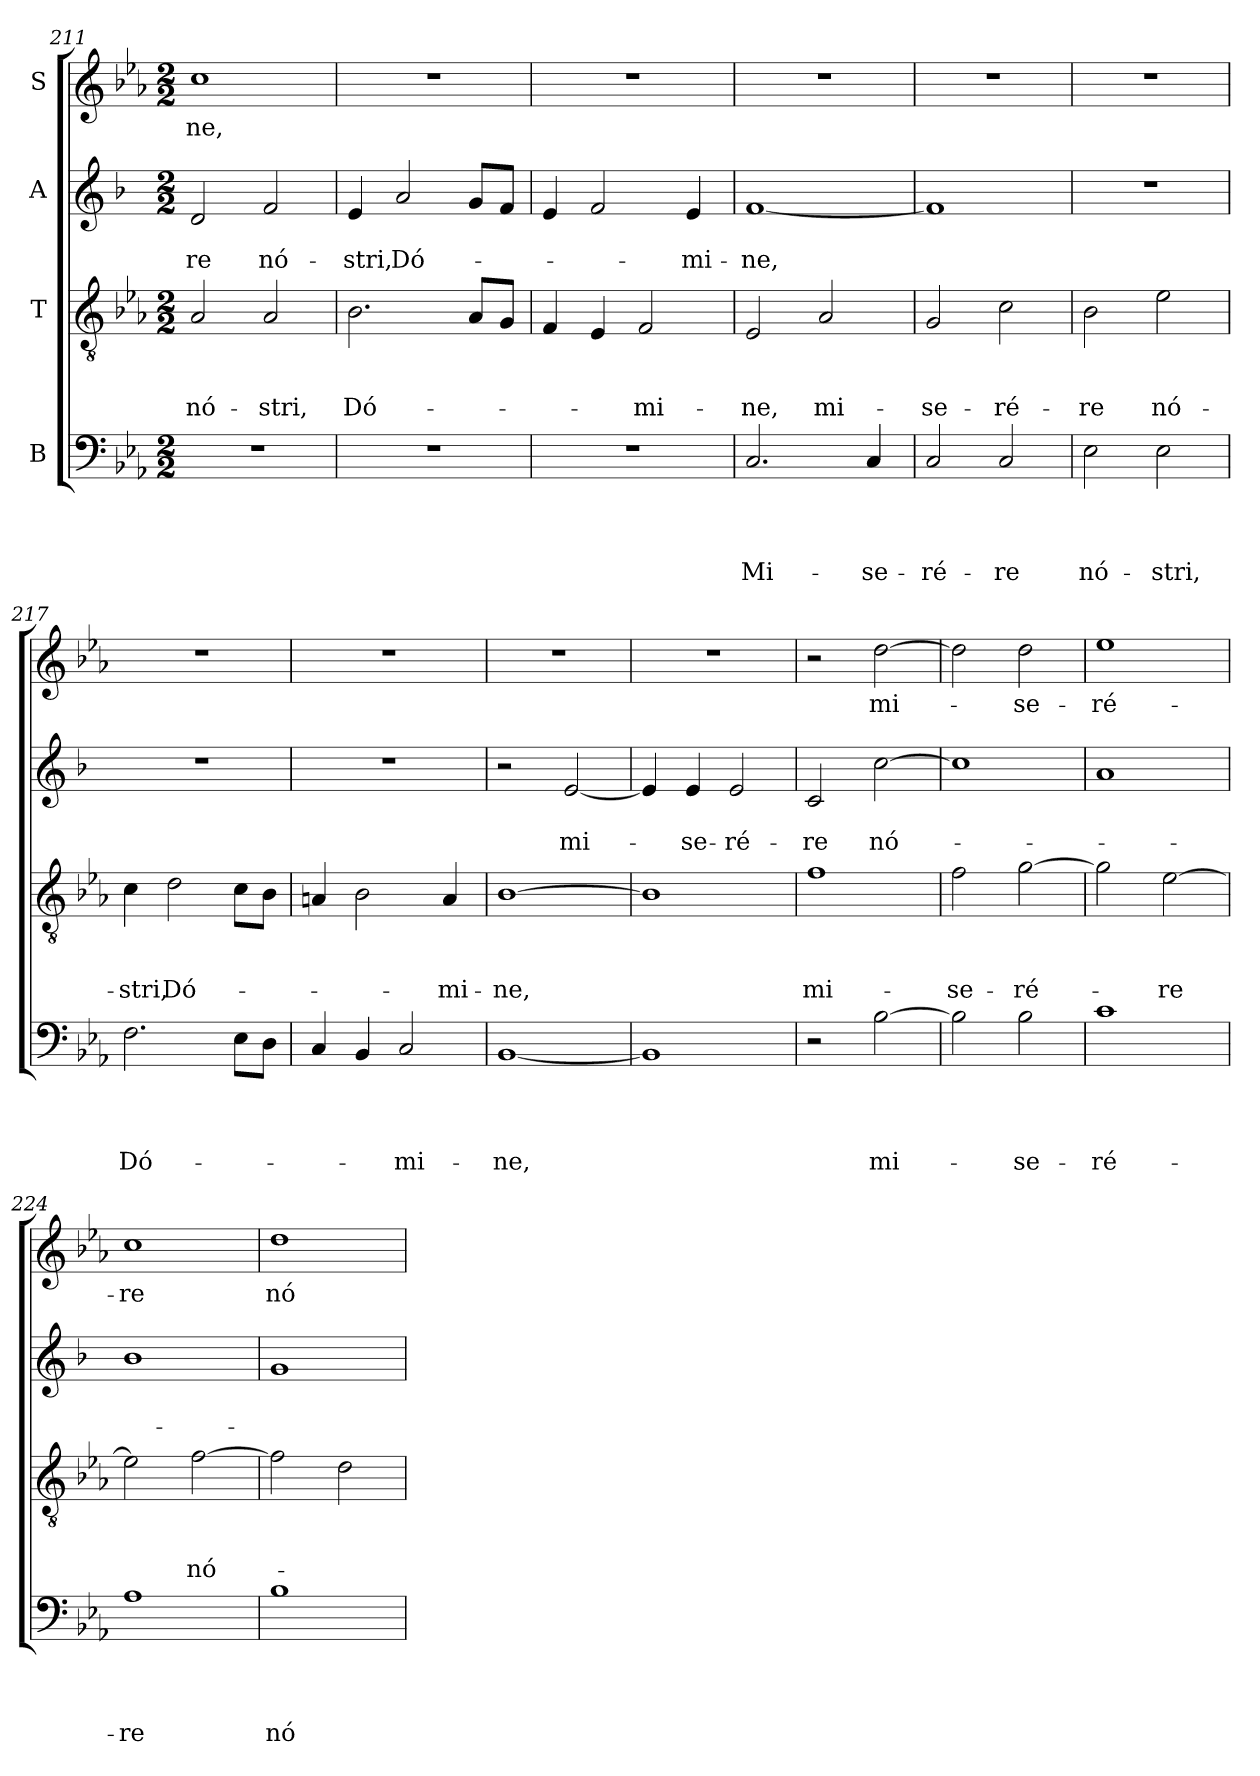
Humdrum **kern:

**kern	**text	**text	**text	**text	**kern	**text	**text	**text	**kern	**text	**text	**kern	**text
*part4	*part4	*part4	*part4	*part4	*part3	*part3	*part3	*part3	*part2	*part2	*part2	*part1	*part1
*staff4	*staff4	*staff4	*staff4	*staff4	*staff3	*staff3	*staff3	*staff3	*staff2	*staff2	*staff2	*staff1	*staff1
*I"B	*	*	*	*	*I"T	*	*	*	*I"A	*	*	*I"S	*
*clefF4	*	*	*	*	*clefGv2	*	*	*	*clefG2	*	*	*clefG2	*
*	*	*	*	*	*	*	*	*	*ITrd1c2	*	*	*	*
*k[b-e-a-]	*	*	*	*	*k[b-e-a-]	*	*	*	*k[b-e-a-]	*	*	*k[b-e-a-]	*
*E-:	*	*	*	*	*E-:	*	*	*	*E-:	*	*	*E-:	*
*M2/2	*	*	*	*	*M2/2	*	*	*	*M2/2	*	*	*M2/2	*
=211	=211	=211	=211	=211	=211	=211	=211	=211	=211	=211	=211	=211	=211
!	!	!	!	!	!	!	!	!LO:LY:b	!	!	!LO:LY:b	!	!LO:LY:b
1r	.	.	.	.	2A-/	.	.	nó-	2c/	.	-re	1cc	-ne,
!	!	!	!	!	!	!	!	!LO:LY:b	!	!	!LO:LY:b	!	!
.	.	.	.	.	2A-/	.	.	-stri,	2e-/	.	nó-	.	.
=212	=212	=212	=212	=212	=212	=212	=212	=212	=212	=212	=212	=212	=212
!	!	!	!	!	!	!	!	!LO:LY:b	!	!	!LO:LY:b	!	!
1r	.	.	.	.	2.B-\	.	.	Dó-	4d/	.	-stri,	1r	.
!	!	!	!	!	!	!	!	!	!	!	!LO:LY:b	!	!
.	.	.	.	.	.	.	.	.	2g/	.	Dó-	.	.
.	.	.	.	.	8A-/L	.	.	.	8f/L	.	.	.	.
.	.	.	.	.	8G/J	.	.	.	8e-/J	.	.	.	.
=213	=213	=213	=213	=213	=213	=213	=213	=213	=213	=213	=213	=213	=213
1r	.	.	.	.	4F/	.	.	.	4d/	.	.	1r	.
.	.	.	.	.	4E-/	.	.	.	2e-/	.	.	.	.
!	!	!	!	!	!	!	!	!LO:LY:b	!	!	!	!	!
.	.	.	.	.	2F/	.	.	-mi-	.	.	.	.	.
!	!	!	!	!	!	!	!	!	!	!	!LO:LY:b	!	!
.	.	.	.	.	.	.	.	.	4d/	.	-mi-	.	.
=214	=214	=214	=214	=214	=214	=214	=214	=214	=214	=214	=214	=214	=214
!	!	!	!	!LO:LY:b	!	!	!	!LO:LY:b	!	!	!LO:LY:b	!	!
2.C/	.	.	.	Mi-	2E-/	.	.	-ne,	[1e-	.	-ne,	1r	.
!	!	!	!	!	!	!	!	!LO:LY:b	!	!	!	!	!
.	.	.	.	.	2A-/	.	.	mi-	.	.	.	.	.
!	!	!	!	!LO:LY:b	!	!	!	!	!	!	!	!	!
4C/	.	.	.	-se-	.	.	.	.	.	.	.	.	.
=215	=215	=215	=215	=215	=215	=215	=215	=215	=215	=215	=215	=215	=215
!	!	!	!	!LO:LY:b	!	!	!	!LO:LY:b	!	!	!	!	!
2C/	.	.	.	-ré-	2G/	.	.	-se-	1e-]	.	.	1r	.
!	!	!	!	!LO:LY:b	!	!	!	!LO:LY:b	!	!	!	!	!
2C/	.	.	.	-re	2c\	.	.	-ré-	.	.	.	.	.
!!LO:LB:g=z
=216	=216	=216	=216	=216	=216	=216	=216	=216	=216	=216	=216	=216	=216
!	!	!	!	!LO:LY:b	!	!	!	!LO:LY:b	!	!	!	!	!
2E-\	.	.	.	nó-	2B-\	.	.	-re	1r	.	.	1r	.
!	!	!	!	!LO:LY:b	!	!	!	!LO:LY:b	!	!	!	!	!
2E-\	.	.	.	-stri,	2e-\	.	.	nó-	.	.	.	.	.
=217	=217	=217	=217	=217	=217	=217	=217	=217	=217	=217	=217	=217	=217
!	!	!	!	!LO:LY:b	!	!	!	!LO:LY:b	!	!	!	!	!
2.F\	.	.	.	Dó-	4c\	.	.	-stri,	1r	.	.	1r	.
!	!	!	!	!	!	!	!	!LO:LY:b	!	!	!	!	!
.	.	.	.	.	2d\	.	.	Dó-	.	.	.	.	.
8E-\L	.	.	.	.	8c\L	.	.	.	.	.	.	.	.
8D\J	.	.	.	.	8B-\J	.	.	.	.	.	.	.	.
=218	=218	=218	=218	=218	=218	=218	=218	=218	=218	=218	=218	=218	=218
4C/	.	.	.	.	4A/	.	.	.	1r	.	.	1r	.
4BB-/	.	.	.	.	2B-\	.	.	.	.	.	.	.	.
!	!	!	!	!LO:LY:b	!	!	!	!	!	!	!	!	!
2C/	.	.	.	-mi-	.	.	.	.	.	.	.	.	.
!	!	!	!	!	!	!	!	!LO:LY:b	!	!	!	!	!
.	.	.	.	.	4A/	.	.	-mi-	.	.	.	.	.
=219	=219	=219	=219	=219	=219	=219	=219	=219	=219	=219	=219	=219	=219
!	!	!	!	!LO:LY:b	!	!	!	!LO:LY:b	!	!	!	!	!
[1BB-	.	.	.	-ne,	[1B-	.	.	-ne,	2r	.	.	1r	.
!	!	!	!	!	!	!	!	!	!	!	!LO:LY:b	!	!
.	.	.	.	.	.	.	.	.	[2d/	.	mi-	.	.
=220	=220	=220	=220	=220	=220	=220	=220	=220	=220	=220	=220	=220	=220
1BB-]	.	.	.	.	1B-]	.	.	.	4d/]	.	.	1r	.
!	!	!	!	!	!	!	!	!	!	!	!LO:LY:b	!	!
.	.	.	.	.	.	.	.	.	4d/	.	-se-	.	.
!	!	!	!	!	!	!	!	!	!	!	!LO:LY:b	!	!
.	.	.	.	.	.	.	.	.	2d/	.	-ré-	.	.
=221	=221	=221	=221	=221	=221	=221	=221	=221	=221	=221	=221	=221	=221
!	!	!	!	!	!	!	!	!LO:LY:b	!	!	!LO:LY:b	!	!
2r	.	.	.	.	1f	.	.	mi-	2B-/	.	-re	2r	.
!	!	!	!	!LO:LY:b	!	!	!	!	!	!	!LO:LY:b	!	!LO:LY:b
[2B-\	.	.	.	mi-	.	.	.	.	[2b-\	.	nó-	[2dd\	mi-
=222	=222	=222	=222	=222	=222	=222	=222	=222	=222	=222	=222	=222	=222
!	!	!	!	!	!	!	!	!LO:LY:b	!	!	!	!	!
2B-\]	.	.	.	.	2f\	.	.	-se-	1b-]	.	.	2dd\]	.
!	!	!	!	!LO:LY:b	!	!	!	!LO:LY:b	!	!	!	!	!LO:LY:b
2B-\	.	.	.	-se-	[2g\	.	.	-ré-	.	.	.	2dd\	-se-
!!LO:PB:g=z
=223	=223	=223	=223	=223	=223	=223	=223	=223	=223	=223	=223	=223	=223
!	!	!	!	!LO:LY:b	!	!	!	!	!	!	!	!	!LO:LY:b
1c	.	.	.	-ré-	2g\]	.	.	.	1g	.	.	1ee-	-ré-
!	!	!	!	!	!	!	!	!LO:LY:b	!	!	!	!	!
.	.	.	.	.	[2e-\	.	.	-re	.	.	.	.	.
=224	=224	=224	=224	=224	=224	=224	=224	=224	=224	=224	=224	=224	=224
!	!	!	!	!LO:LY:b	!	!	!	!	!	!	!	!	!LO:LY:b
1A-	.	.	.	-re	2e-\]	.	.	.	1a-	.	.	1cc	-re
!	!	!	!	!	!	!	!	!LO:LY:b	!	!	!	!	!
.	.	.	.	.	[2f\	.	.	nó-	.	.	.	.	.
=225	=225	=225	=225	=225	=225	=225	=225	=225	=225	=225	=225	=225	=225
!	!	!	!	!LO:LY:b	!	!	!	!	!	!	!	!	!LO:LY:b
1B-	.	.	.	nó-	2f\]	.	.	.	1f	.	.	1dd	nó-
.	.	.	.	.	2d\	.	.	.	.	.	.	.	.
=	=	=	=	=	=	=	=	=	=	=	=	=	=
*-	*-	*-	*-	*-	*-	*-	*-	*-	*-	*-	*-	*-	*-
